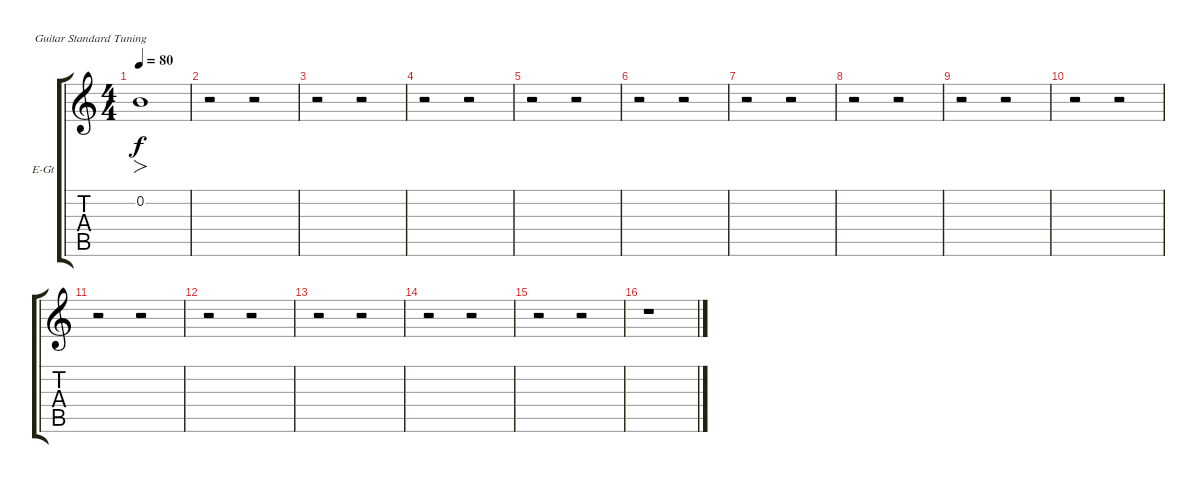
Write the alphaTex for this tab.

\bracketExtendMode groupsimilarinstruments
\firstSystemTrackNameOrientation horizontal
\otherSystemsTrackNameOrientation horizontal
\track ("Guitar2" "E-Gt") {instrument overdrivenguitar}
\staff {score tabs}
\tuning (E4 B3 G3 D3 A2 E2)
\ts (4 4)
\tempo 80
\clef g2
\ks c
0.2.1{fo dy f} |
r.2 r.2 |
r.2 r.2 |
r.2 r.2 |
r.2 r.2 |
r.2 r.2 |
r.2 r.2 |
r.2 r.2 |
r.2 r.2 |
r.2 r.2 |
r.2 r.2 |
r.2 r.2 |
r.2 r.2 |
r.2 r.2 |
r.2 r.2 |
r.1
